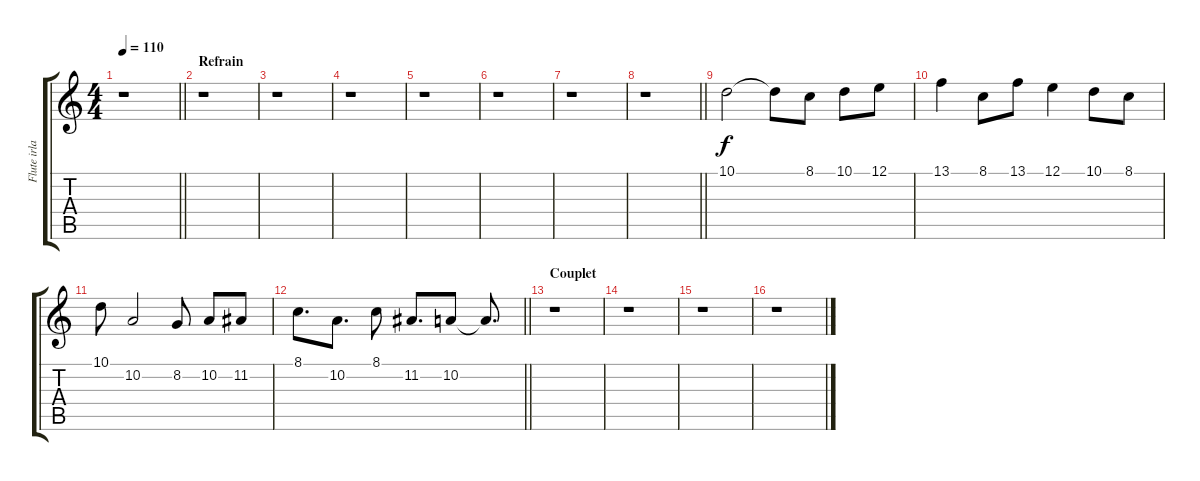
\track ("Flute irlandaise" "Flute irla") {instrument whistle}
\staff {score tabs}
\tuning (E4 B3 G3 D3 A2 E2) {hide}
\ts (4 4)
\tempo 110
\clef g2
\barLineRight lightlight
\ks c
r.1{dy f} |
\section ("" "Refrain")
r.1 |
r.1 |
r.1 |
r.1 |
r.1 |
r.1 |
\barLineRight lightlight
r.1 |
10.1.2 10.1{t}.8 8.1.8 10.1.8 12.1.8 |
13.1.4 8.1.8 13.1.8 12.1.4 10.1.8 8.1.8 |
10.1.8 10.2.2 8.2.8 10.2.8 11.2.8 |
\barLineRight lightlight
8.1.8{d} 10.2.8{d} 8.1.8 11.2.8{d} 10.2.8 10.2{t}.8{d} |
\section ("" "Couplet")
r.1 |
r.1 |
r.1 |
r.1
